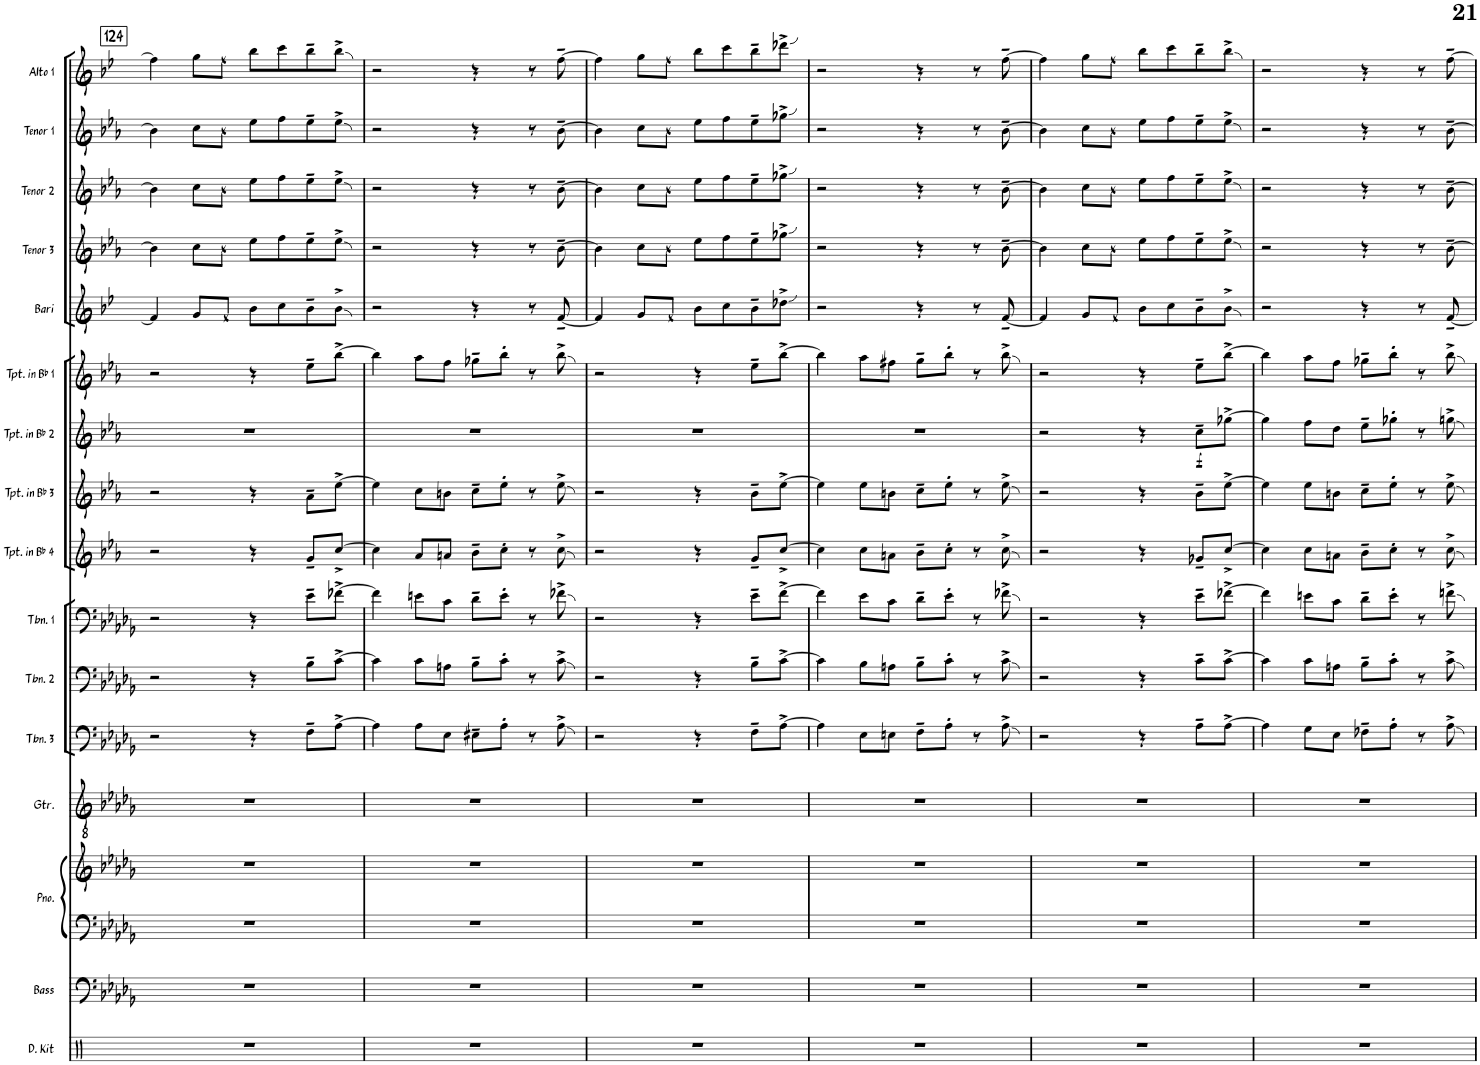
**kern	**kern	**kern	**kern	**kern	**kern	**kern	**kern	**kern	**kern	**kern	**dynam	**kern	**kern	**kern	**kern	**kern	**kern
*part16	*part15	*part14	*part14	*part13	*part12	*part11	*part10	*part9	*part8	*part7	*part7	*part6	*part5	*part4	*part3	*part2	*part1
*staff17	*staff16	*staff15	*staff14	*staff13	*staff12	*staff11	*staff10	*staff9	*staff8	*staff7	*staff7	*staff6	*staff5	*staff4	*staff3	*staff2	*staff1
*I"Drum Kit	*I"Acoustic Bass	*I"Piano	*	*I"Guitar	*I"Trombone 3	*I"Trombone 2	*I"Trombone 1	*I"Trumpet in Bb 4	*I"Trumpet in Bb 3	*I"Trumpet in Bb 2	*	*I"Trumpet in Bb 1	*I"Bari Sax	*I"Tenor Sax 3	*I"Tenor Sax 2	*I"Tenor Sax 1	*I"Alto Sax 1
*I'D. Kit	*I'Bass	*I'Pno.	*	*I'Gtr.	*I'Tbn. 3	*I'Tbn. 2	*I'Tbn. 1	*I'Tpt. in Bb 4	*I'Tpt. in Bb 3	*I'Tpt. in Bb 2	*	*I'Tpt. in Bb 1	*I'Bari	*I'Tenor 3	*I'Tenor 2	*I'Tenor 1	*I'Alto 1
!!LO:PB:g=z
*clefX	*clefF4	*clefF4	*clefG2	*clefGv2	*clefF4	*clefF4	*clefF4	*clefG2	*clefG2	*clefG2	*	*clefG2	*clefG2	*clefG2	*clefG2	*clefG2	*clefG2
*	*Trd7c12	*	*	*	*	*	*	*Trd1c2	*Trd1c2	*Trd1c2	*	*Trd1c2	*Trd12c21	*Trd8c14	*Trd8c14	*Trd8c14	*Trd5c9
*k[]	*k[b-e-a-d-g-]	*k[b-e-a-d-g-]	*k[b-e-a-d-g-]	*k[b-e-a-d-g-]	*k[b-e-a-d-g-]	*k[b-e-a-d-g-]	*k[b-e-a-d-g-]	*k[b-e-a-]	*k[b-e-a-]	*k[b-e-a-]	*	*k[b-e-a-]	*k[b-e-]	*k[b-e-a-]	*k[b-e-a-]	*k[b-e-a-]	*k[b-e-]
*M4/4	*M4/4	*M4/4	*M4/4	*M4/4	*M4/4	*M4/4	*M4/4	*M4/4	*M4/4	*M4/4	*	*M4/4	*M4/4	*M4/4	*M4/4	*M4/4	*M4/4
!!LO:REH:place=s1:a:B:rj:fs=14:t=124
=124	=124	=124	=124	=124	=124	=124	=124	=124	=124	=124	=124	=124	=124	=124	=124	=124	=124
1r	1r	1r	1r	1r	2r	2r	2r	2r	2r	1r	.	2r	4f/]	4b-\]	4b-\]	4b-\]	4ff\]
.	.	.	.	.	.	.	.	.	.	.	.	.	8g/L	8cc\L	8cc\L	8cc\L	8gg\L
.	.	.	.	.	.	.	.	.	.	.	.	.	8f/J	8b-\J	8b-\J	8b-\J	8ff\J
.	.	.	.	.	4r	4r	4r	4r	4r	.	.	4r	8b-\L	8ee-\L	8ee-\L	8ee-\L	8bb-\L
.	.	.	.	.	.	.	.	.	.	.	.	.	8cc\	8ff\	8ff\	8ff\	8ccc\
.	.	.	.	.	8F~\L	8B-~\L	8e-~\L	8g~/L	8a-~\L	.	.	8ee-~\L	8b-~\	8ee-~\	8ee-~\	8ee-~\	8bb-~\
.	.	.	.	.	[8A-^\J	[8c^\J	[8f-X^\J	[8cc^/J	[8ee-^\J	.	.	[8bb-^\J	8b-^\J	8ee-^\J	8ee-^\J	8ee-^\J	8bb-^\J
=125	=125	=125	=125	=125	=125	=125	=125	=125	=125	=125	=125	=125	=125	=125	=125	=125	=125
1r	1r	1r	1r	1r	4A-\]	4c\]	4f-\]	4cc\]	4ee-\]	1r	.	4bb-\]	2r	2r	2r	2r	2r
.	.	.	.	.	8A-\L	8c\L	8en\L	8a-/L	8cc\L	.	.	8aa-\L	.	.	.	.	.
.	.	.	.	.	8E-\J	8An\J	8c\J	8an/J	8bn\J	.	.	8ff\J	.	.	.	.	.
.	.	.	.	.	8E#X~\L	8B-~\L	8d-~\L	8b-~\L	8cc~\L	.	.	8gg-X~\L	4r	4r	4r	4r	4r
.	.	.	.	.	8A-'\J	8c'\J	8e'\J	8cc'\J	8ee-'\J	.	.	8bb-'\J	.	.	.	.	.
.	.	.	.	.	8r	8r	8r	8r	8r	.	.	8r	8r	8r	8r	8r	8r
.	.	.	.	.	8A-^\	8c^\	8f-X^\	8cc^\	8ee-^\	.	.	8bb-^\	[8f~/	[8b-~\	[8b-~\	[8b-~\	[8ff~\
=126	=126	=126	=126	=126	=126	=126	=126	=126	=126	=126	=126	=126	=126	=126	=126	=126	=126
1r	1r	1r	1r	1r	2r	2r	2r	2r	2r	1r	.	2r	4f/]	4b-\]	4b-\]	4b-\]	4ff\]
.	.	.	.	.	.	.	.	.	.	.	.	.	8g/L	8cc\L	8cc\L	8cc\L	8gg\L
.	.	.	.	.	.	.	.	.	.	.	.	.	8f/J	8b-\J	8b-\J	8b-\J	8ff\J
.	.	.	.	.	4r	4r	4r	4r	4r	.	.	4r	8b-\L	8ee-\L	8ee-\L	8ee-\L	8bb-\L
.	.	.	.	.	.	.	.	.	.	.	.	.	8cc\	8ff\	8ff\	8ff\	8ccc\
.	.	.	.	.	8F~\L	8B-~\L	8e-~\L	8g~/L	8b-~\L	.	.	8ee-~\L	8b-~\	8ee-~\	8ee-~\	8ee-~\	8bb-~\
.	.	.	.	.	[8A-^\J	[8c^\J	[8f^\J	[8cc^/J	[8ee-^\J	.	.	[8bb-^\J	8dd-X^\J	8gg-X^\J	8gg-X^\J	8gg-X^\J	8ddd-X^\J
=127	=127	=127	=127	=127	=127	=127	=127	=127	=127	=127	=127	=127	=127	=127	=127	=127	=127
1r	1r	1r	1r	1r	4A-\]	4c\]	4f\]	4cc\]	4ee-\]	1r	.	4bb-\]	2r	2r	2r	2r	2r
.	.	.	.	.	8E-\L	8B-\L	8e-\L	8cc\L	8ee-\L	.	.	8aa-\L	.	.	.	.	.
.	.	.	.	.	8En\J	8An\J	8c\J	8an\J	8bn\J	.	.	8ff#X\J	.	.	.	.	.
.	.	.	.	.	8F~\L	8B-~\L	8d-~\L	8b-~\L	8cc~\L	.	.	8gg~\L	4r	4r	4r	4r	4r
.	.	.	.	.	8A-'\J	8c'\J	8e-'\J	8cc'\J	8ee-'\J	.	.	8bb-'\J	.	.	.	.	.
.	.	.	.	.	8r	8r	8r	8r	8r	.	.	8r	8r	8r	8r	8r	8r
.	.	.	.	.	8A-^\	8c^\	8f-X^\	8cc^\	8ee-^\	.	.	8bb-^\	[8f~/	[8b-~\	[8b-~\	[8b-~\	[8ff~\
=128	=128	=128	=128	=128	=128	=128	=128	=128	=128	=128	=128	=128	=128	=128	=128	=128	=128
1r	1r	1r	1r	1r	2r	2r	2r	2r	2r	2r	.	2r	4f/]	4b-\]	4b-\]	4b-\]	4ff\]
.	.	.	.	.	.	.	.	.	.	.	.	.	8g/L	8cc\L	8cc\L	8cc\L	8gg\L
.	.	.	.	.	.	.	.	.	.	.	.	.	8f/J	8b-\J	8b-\J	8b-\J	8ff\J
.	.	.	.	.	4r	4r	4r	4r	4r	4r	.	4r	8b-\L	8ee-\L	8ee-\L	8ee-\L	8bb-\L
.	.	.	.	.	.	.	.	.	.	.	.	.	8cc\	8ff\	8ff\	8ff\	8ccc\
!	!	!	!	!	!	!	!	!	!	!	!LO:DY:b	!	!	!	!	!	!
.	.	.	.	.	8A-~\L	8c~\L	8e-~\L	8g-X~/L	8b-~\L	8cc~\L	f	8ee-~\L	8b-~\	8ee-~\	8ee-~\	8ee-~\	8bb-~\
.	.	.	.	.	[8A-^\J	[8c^\J	[8f-X^\J	[8cc^/J	[8ee-^\J	[8gg-X^\J	.	[8bb-^\J	8b-^\J	8ee-^\J	8ee-^\J	8ee-^\J	8bb-^\J
=129	=129	=129	=129	=129	=129	=129	=129	=129	=129	=129	=129	=129	=129	=129	=129	=129	=129
1r	1r	1r	1r	1r	4A-\]	4c\]	4f-\]	4cc\]	4ee-\]	4gg-\]	.	4bb-\]	2r	2r	2r	2r	2r
.	.	.	.	.	8G-\L	8c\L	8en\L	8cc\L	8ee-\L	8ff\L	.	8aa-\L	.	.	.	.	.
.	.	.	.	.	8E-\J	8An\J	8c\J	8an\J	8bn\J	8dd\J	.	8ff\J	.	.	.	.	.
.	.	.	.	.	8F-X~\L	8B-~\L	8d-~\L	8b-~\L	8cc~\L	8ee-~\L	.	8gg-X~\L	4r	4r	4r	4r	4r
.	.	.	.	.	8A-'\J	8c'\J	8e'\J	8cc'\J	8ee-'\J	8gg-X'\J	.	8bb-'\J	.	.	.	.	.
.	.	.	.	.	8r	8r	8r	8r	8r	8r	.	8r	8r	8r	8r	8r	8r
.	.	.	.	.	8A-^\	8c^\	8fn^\	8cc^\	8ee-^\	8ggn^\	.	8bb-^\	[8f~/	[8b-~\	[8b-~\	[8b-~\	[8ff~\
=	=	=	=	=	=	=	=	=	=	=	=	=	=	=	=	=	=
*-	*-	*-	*-	*-	*-	*-	*-	*-	*-	*-	*-	*-	*-	*-	*-	*-	*-
